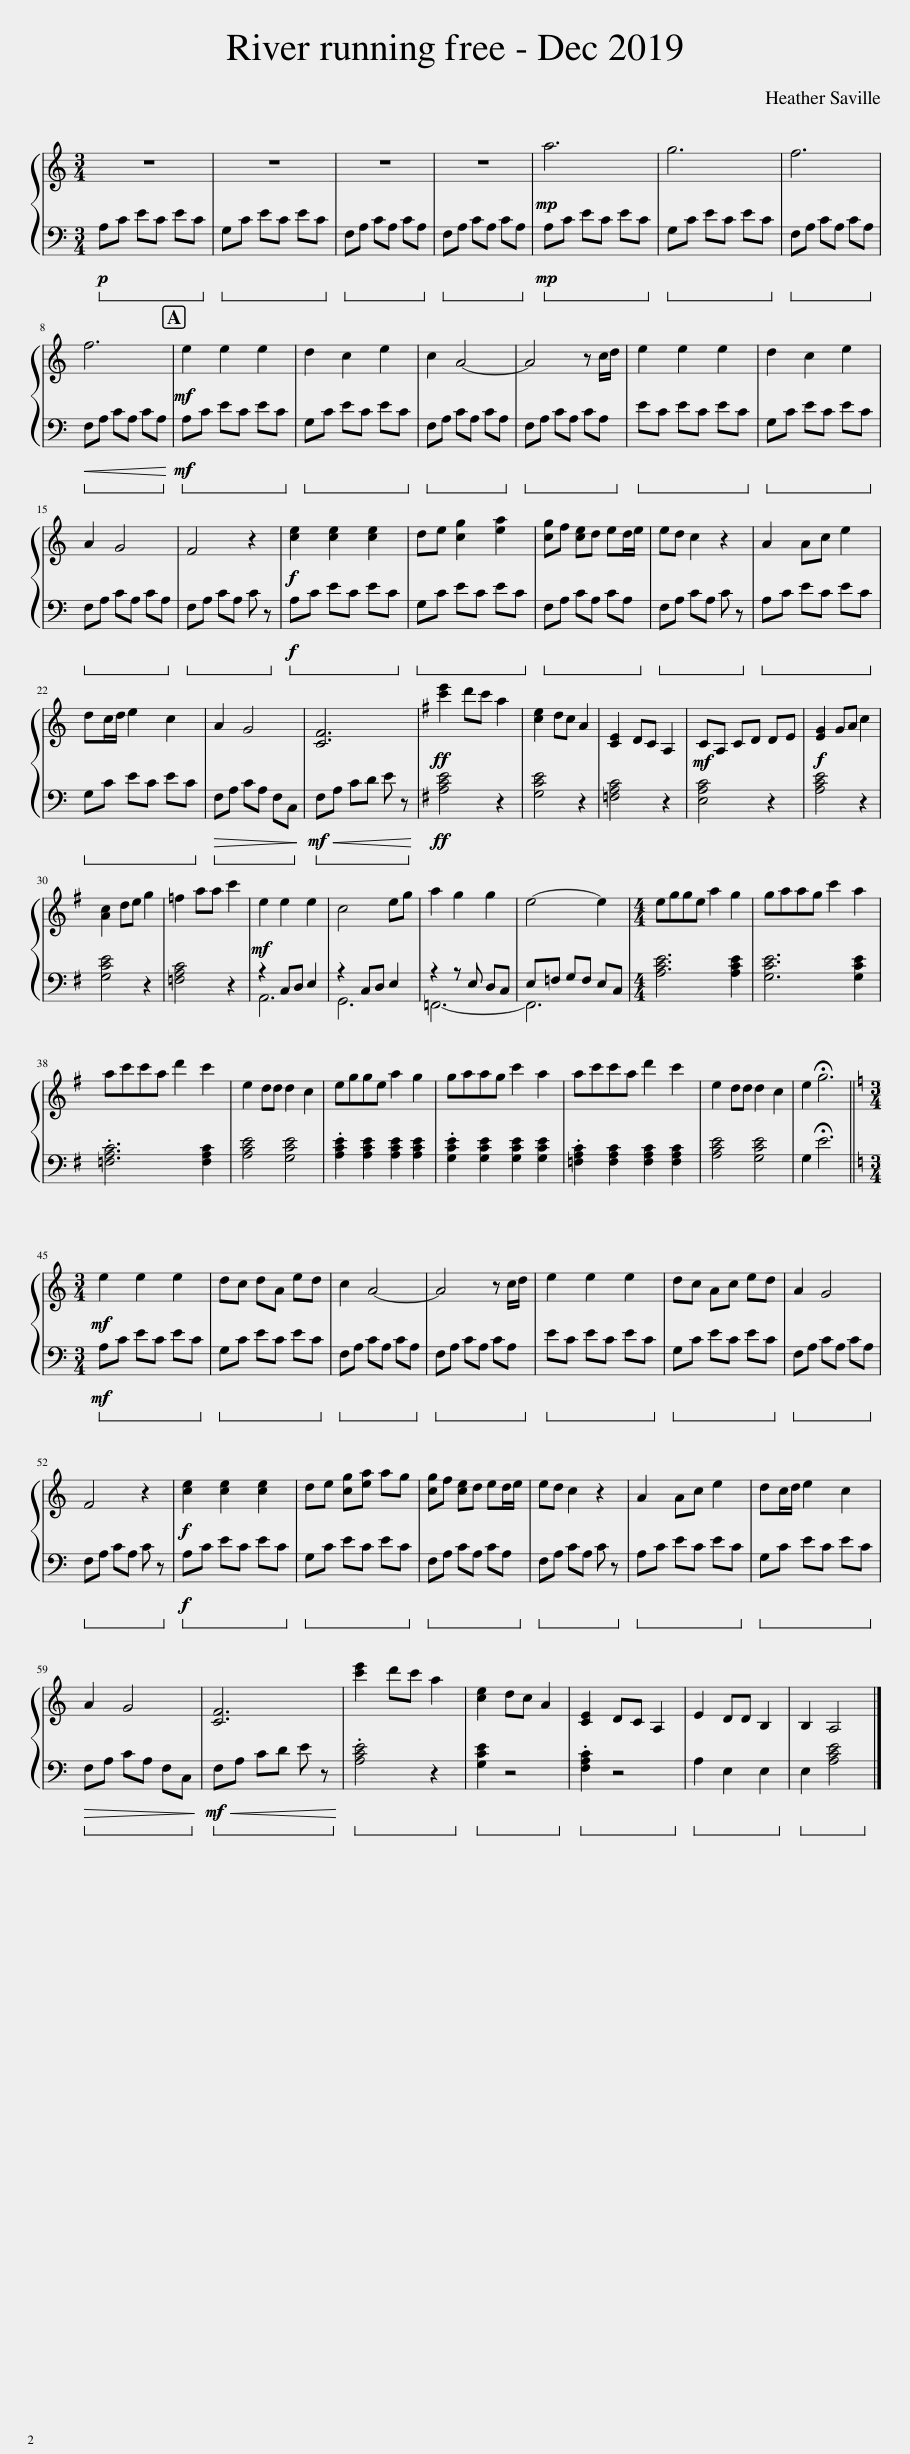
X:1
%%score { 1 | ( 2 3 ) }
L:1/8
M:3/4
I:linebreak $
K:C
V:1 treble
V:2 bass
V:3 bass
V:1
 z6 | z6 | z6 | z6 |!mp! a6 | %5
 g6 | f6 |$ f6 |!mf! e2 e2 e2 | d2 c2 e2 | %10
 c2 A4- | A4 z c/d/ | e2 e2 e2 | d2 c2 e2 |$ A2 G4 | %15
 F4 z2 |!f! [ce]2 [ce]2 [ce]2 | de [cg]2 [ea]2 | [cg]f [ce]d ed/e/ | ed c2 z2 | %20
 A2 Ac e2 |$ dc/d/ e2 c2 | A2 G4 | [CF]6 |[K:G]!ff! [c'e']2 d'c' a2 | %25
 [ce]2 dc A2 | [CE]2 DC A,2 |!mf! CA, CD DE |!f! [EG]2 GA c2 |$ [Ac]2 de g2 | %30
 =f2 aa c'2 |!mf! e2 e2 e2 | c4 eg | a2 g2 g2 | e4- e2 | %35
[M:4/4] egge a2 g2 | gaag c'2 a2 |$ ac'c'a d'2 c'2 | e2 dd d2 c2 | egge a2 g2 | %40
 gaag c'2 a2 | ac'c'a d'2 c'2 | e2 dd d2 c2 | e2 !fermata!g6 ||$[K:C][M:3/4]!mf! e2 e2 e2 | %45
 dc dA ed | c2 A4- | A4 z c/d/ | e2 e2 e2 | dc Ac ed | %50
 A2 G4 |$ F4 z2 |!f! [ce]2 [ce]2 [ce]2 | de [cg][ea] ag | [cg]f [ce]d ed/e/ | %55
 ed c2 z2 | A2 Ac e2 | dc/d/ e2 c2 |$ A2 G4 | [CF]6 | %60
 [c'e']2 d'c' a2 | [ce]2 dc A2 | [CE]2 DC A,2 | E2 DD B,2 | B,2 A,4 |] %65
V:2
!p!!ped! A,C EC EC!ped-up! |!ped! G,C EC EC!ped-up! |!ped! F,A, CA, CA,!ped-up! |!ped! F,A, CA, CA,!ped-up! |!mp!!ped! A,C EC EC!ped-up! | %5
!ped! G,C EC EC!ped-up! |!ped! F,A, CA, CA,!ped-up! |$!<(!!ped! F,A, CA, CA,!<)!!ped-up! |!mf!!ped! A,C EC EC!ped-up! |!ped! G,C EC EC!ped-up! | %10
!ped! F,A, CA, CA,!ped-up! |!ped! F,A, CA, CA,!ped-up! |!ped! EC EC EC!ped-up! |!ped! G,C EC EC!ped-up! |$!ped! F,A, CA, CA,!ped-up! | %15
!ped! F,A, CA, C z!ped-up! |!f!!ped! A,C EC EC!ped-up! |!ped! G,C EC EC!ped-up! |!ped! F,A, CA, CA,!ped-up! |!ped! F,A, CA, C z!ped-up! | %20
!ped! A,C EC EC!ped-up! |$!ped! G,C EC EC!ped-up! |!>(!!ped! F,A, CA, F,C,!>)!!ped-up! |!mf!!<(!!ped! F,A, CD E z!<)!!ped-up! |[K:G]!ff! [A,CE]4 z2 | %25
 [G,CE]4 z2 | [=F,A,C]4 z2 | [E,A,C]4 z2 | [A,CE]4 z2 |$ [G,CE]4 z2 | %30
 [=F,A,C]4 z2 | z2 C,D, E,2 | z2 C,D, E,2 | z2 z E, D,C, | E,=F, G,F, E,C, | %35
[M:4/4] [A,CE]6 [A,CE]2 | [G,CE]6 [G,CE]2 |$ .[=F,A,C]6 [F,A,C]2 | [A,CE]4 [G,CE]4 | .[A,CE]2 [A,CE]2 [A,CE]2 [A,CE]2 | %40
 .[G,CE]2 [G,CE]2 [G,CE]2 [G,CE]2 | .[=F,A,C]2 [F,A,C]2 [F,A,C]2 [F,A,C]2 | [A,CE]4 [G,CE]4 | G,2 !fermata!E6 ||$[K:C][M:3/4]!mf!!ped! A,C EC EC!ped-up! | %45
!ped! G,C EC EC!ped-up! |!ped! F,A, CA, CA,!ped-up! |!ped! F,A, CA, CA,!ped-up! |!ped! EC EC EC!ped-up! |!ped! G,C EC EC!ped-up! | %50
!ped! F,A, CA, CA,!ped-up! |$!ped! F,A, CA, C z!ped-up! |!f!!ped! A,C EC EC!ped-up! |!ped! G,C EC EC!ped-up! |!ped! F,A, CA, CA,!ped-up! | %55
!ped! F,A, CA, C z!ped-up! |!ped! A,C EC EC!ped-up! |!ped! G,C EC EC!ped-up! |$!>(!!ped! F,A, CA, F,C,!>)!!ped-up! |!mf!!<(!!ped! F,A, CD E z!<)!!ped-up! | %60
!ped! .[A,CE]4 z2!ped-up! |!ped! [G,CE]2 z4!ped-up! |!ped! .[F,A,C]2 z4!ped-up! |!ped! A,2 E,2 E,2!ped-up! |!ped! E,2 [A,CE]4!ped-up! |] %65
V:3
 x6 | x6 | x6 | x6 | x6 | %5
 x6 | x6 |$ x6 | x6 | x6 | %10
 x6 | x6 | x6 | x6 |$ x6 | %15
 x6 | x6 | x6 | x6 | x6 | %20
 x6 |$ x6 | x6 | x6 |[K:G] x6 | %25
 x6 | x6 | x6 | x6 |$ x6 | %30
 x6 | A,,6 | G,,6 | =F,,6- | F,,6 | %35
[M:4/4] x8 | x8 |$ x8 | x8 | x8 | %40
 x8 | x8 | x8 | x8 ||$[K:C][M:3/4] x6 | %45
 x6 | x6 | x6 | x6 | x6 | %50
 x6 |$ x6 | x6 | x6 | x6 | %55
 x6 | x6 | x6 |$ x6 | x6 | %60
 x6 | x6 | x6 | x6 | x6 |] %65
